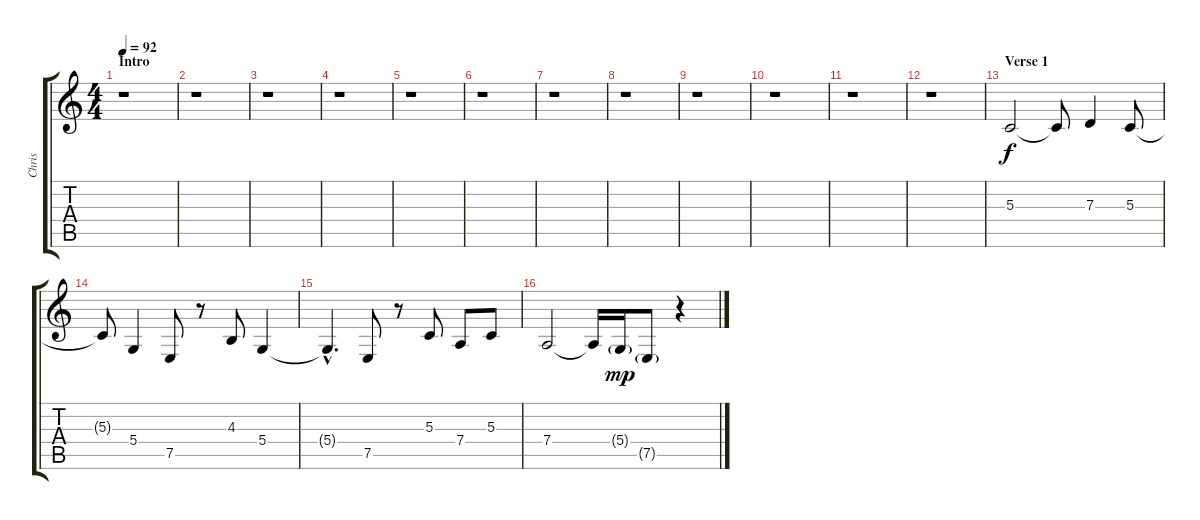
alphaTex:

\track ("Chris" "Chris") {instrument cello}
\staff {score tabs}
\tuning (E4 B3 G3 D3 A2 E2) {hide}
\ts (4 4)
\section ("" "Intro")
\tempo 92
\clef g2
\ks c
r.1{dy f instrument cello} |
r.1 |
r.1 |
r.1 |
r.1 |
r.1 |
r.1 |
r.1 |
r.1 |
r.1 |
r.1 |
r.1 |
\section ("" "Verse 1")
5.3.2 5.3{t}.8 7.3.4 5.3.8 |
5.3{t}.8 5.4.4 7.5.8 r.8 4.3.8 5.4.4 |
5.4{hac t}.4{d} 7.5.8 r.8 5.3.8 7.4.8 5.3.8 |
7.4.2 7.4{t}.16 5.4{g}.16{dy mp} 7.5{g}.8 r.4
